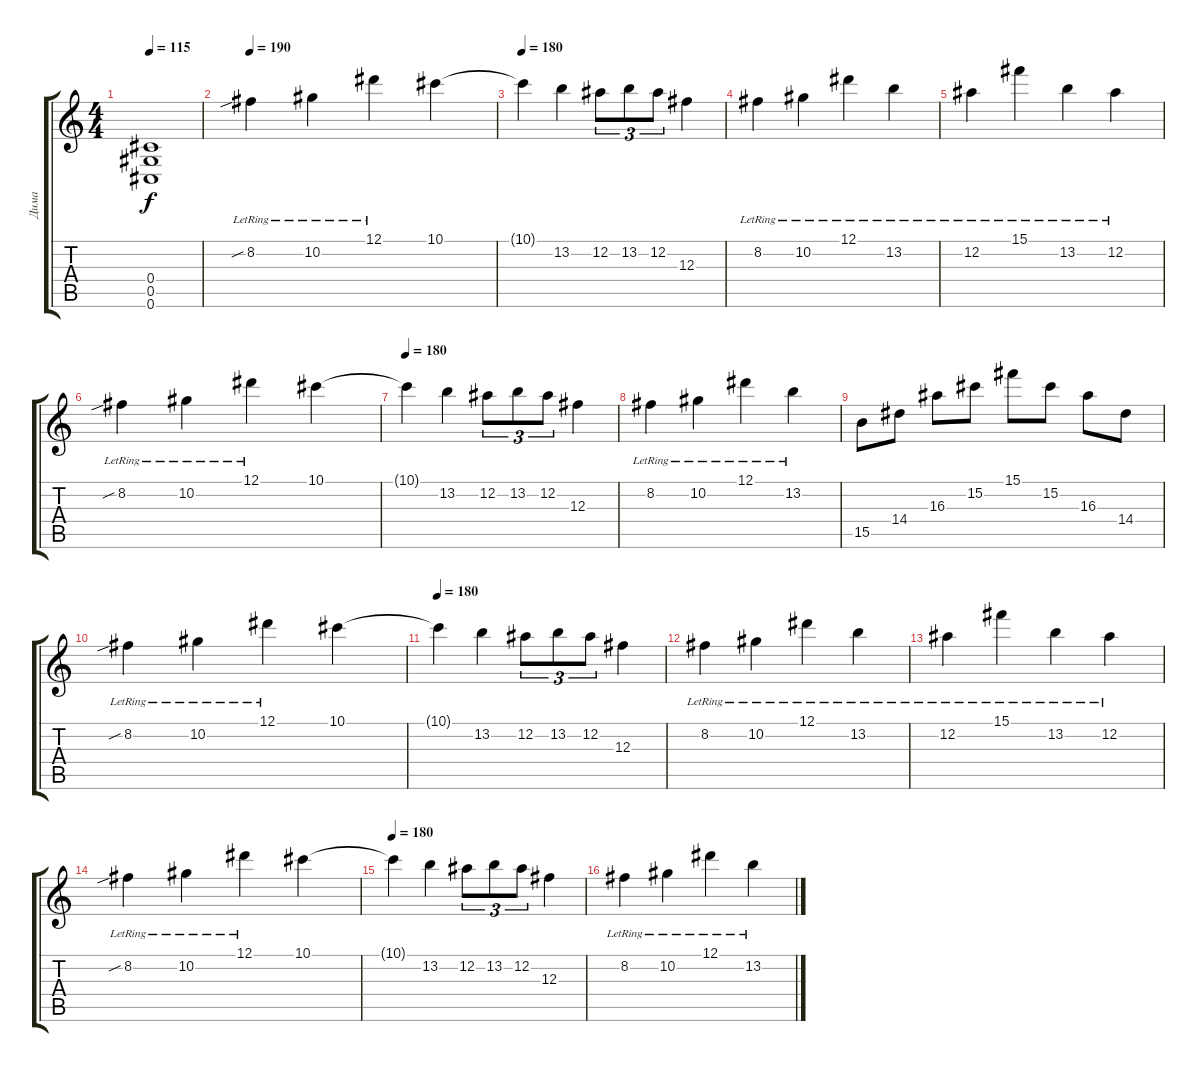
\track ("Дима" "Дима") {instrument distortionguitar}
\staff {score tabs}
\tuning (Eb4 Bb3 Gb3 Db3 Ab2 Db2) {hide}
\ts (4 4)
\tempo 115
\clef g2
\ks c
(0.4 0.5 0.6).1{dy f} |
\tempo 190
8.2{sib lr}.4 10.2{lr}.4 12.1{lr}.4 10.1.4 |
\tempo 180
10.1{t}.4 13.2.4 12.2.8{tu (3 2)} 13.2.8{tu (3 2)} 12.2.8{tu (3 2)} 12.3.4 |
8.2{lr}.4 10.2{lr}.4 12.1{lr}.4 13.2{lr}.4 |
12.2{lr}.4 15.1{lr}.4 13.2{lr}.4 12.2{lr}.4 |
8.2{sib lr}.4 10.2{lr}.4 12.1{lr}.4 10.1.4 |
\tempo 180
10.1{t}.4 13.2.4 12.2.8{tu (3 2)} 13.2.8{tu (3 2)} 12.2.8{tu (3 2)} 12.3.4 |
8.2{lr}.4 10.2{lr}.4 12.1{lr}.4 13.2{lr}.4 |
15.5.8 14.4.8 16.3.8 15.2.8 15.1.8 15.2.8 16.3.8 14.4.8 |
8.2{sib lr}.4 10.2{lr}.4 12.1{lr}.4 10.1.4 |
\tempo 180
10.1{t}.4 13.2.4 12.2.8{tu (3 2)} 13.2.8{tu (3 2)} 12.2.8{tu (3 2)} 12.3.4 |
8.2{lr}.4 10.2{lr}.4 12.1{lr}.4 13.2{lr}.4 |
12.2{lr}.4 15.1{lr}.4 13.2{lr}.4 12.2{lr}.4 |
8.2{sib lr}.4 10.2{lr}.4 12.1{lr}.4 10.1.4 |
\tempo 180
10.1{t}.4 13.2.4 12.2.8{tu (3 2)} 13.2.8{tu (3 2)} 12.2.8{tu (3 2)} 12.3.4 |
8.2{lr}.4 10.2{lr}.4 12.1{lr}.4 13.2{lr}.4
